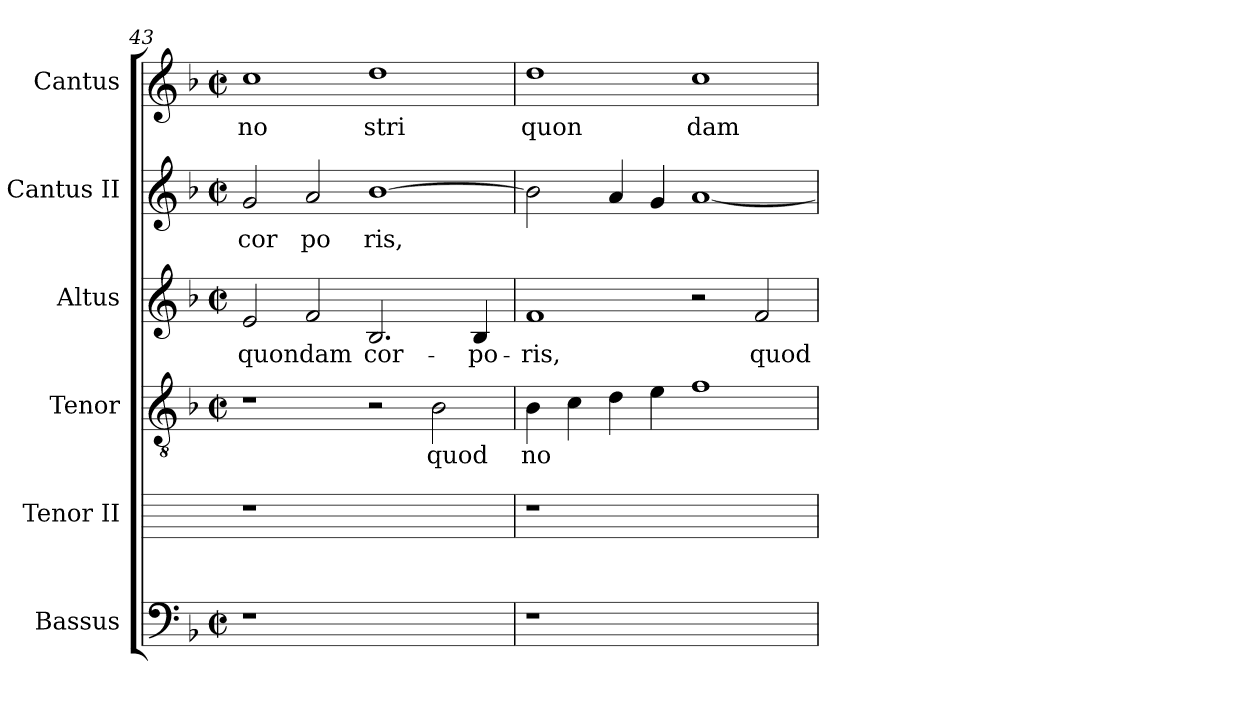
**kern	**kern	**kern	**text	**kern	**text	**kern	**text	**kern	**text
*part6	*part5	*part4	*part4	*part3	*part3	*part2	*part2	*part1	*part1
*staff6	*staff5	*staff4	*staff4	*staff3	*staff3	*staff2	*staff2	*staff1	*staff1
*I"Bassus	*I"Tenor II	*I"Tenor	*	*I"Altus	*	*I"Cantus II	*	*I"Cantus	*
*I'Bassus	*	*I'Tenor	*	*I'Altus	*	*I'Cantus II	*	*	*
!!LO:PB:g=z
*clefF4	*	*clefGv2	*	*clefG2	*	*clefG2	*	*clefG2	*
*k[b-]	*	*k[b-]	*	*k[b-]	*	*k[b-]	*	*k[b-]	*
*F:	*	*F:	*	*F:	*	*F:	*	*F:	*
*M2/2	*	*M2/2	*	*M2/2	*	*M2/2	*	*M2/2	*
*met(c|)	*	*met(c|)	*	*met(c|)	*	*met(c|)	*	*met(c|)	*
=43	=43	=43	=43	=43	=43	=43	=43	=43	=43
!	!	!	!	!	!LO:LY:b:cj	!	!LO:LY:b:cj	!	!LO:LY:b:cj
1r	1r	1r	.	2e/	quondam	2g/	cor	1cc	no
!	!	!	!	!	!	!	!LO:LY:b:cj	!	!
.	.	.	.	2f/	.	2a/	po	.	.
!	!	!	!	!	!LO:LY:b:cj	!	!LO:LY:b:cj	!	!LO:LY:b:cj
1ryy	1ryy	2r	.	2.B-/	cor-	[>1b-	ris,	1dd	stri
!	!	!	!LO:LY:b:cj	!	!	!	!	!	!
.	.	2B-\	quod	.	.	.	.	.	.
!	!	!	!	!	!LO:LY:b:cj	!	!	!	!
.	.	.	.	4B-/	-po-	.	.	.	.
=44	=44	=44	=44	=44	=44	=44	=44	=44	=44
!	!	!	!LO:LY:b:cj	!	!LO:LY:b:cj	!	!	!	!LO:LY:b:cj
1r	1r	4B-\	no	1f	-ris,	2b-\]	.	1dd	quon
.	.	4c\	.	.	.	.	.	.	.
.	.	4d\	.	.	.	4a/	.	.	.
.	.	4e\	.	.	.	4g/	.	.	.
!	!	!	!	!	!	!	!	!	!LO:LY:b:cj
1ryy	1ryy	1f	.	2r	.	[<1a	.	1cc	dam
!	!	!	!	!	!LO:LY:b:cj	!	!	!	!
.	.	.	.	2f/	quod	.	.	.	.
=	=	=	=	=	=	=	=	=	=
*-	*-	*-	*-	*-	*-	*-	*-	*-	*-
